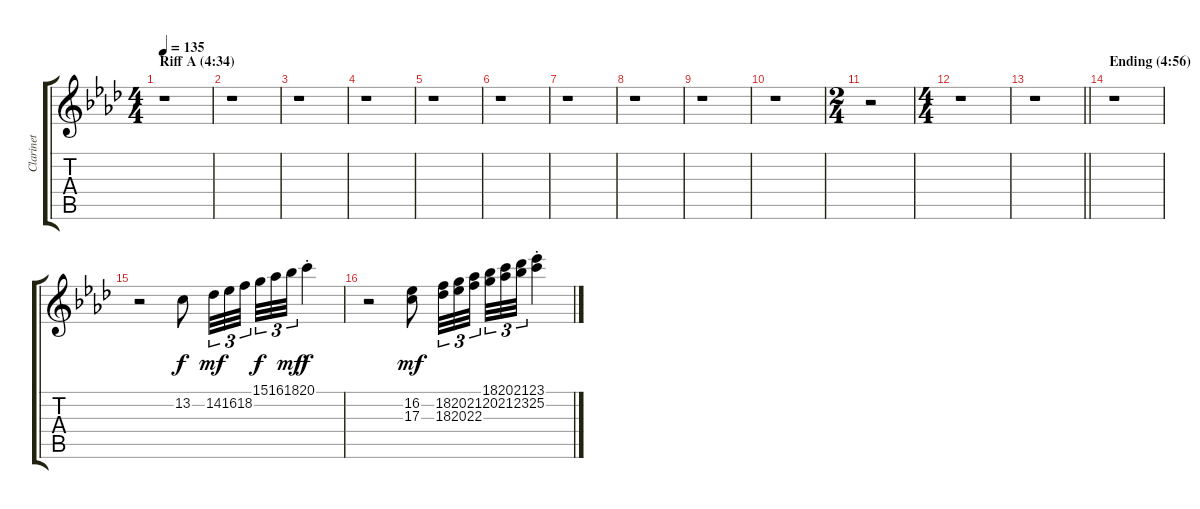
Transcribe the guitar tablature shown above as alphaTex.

\track ("Clarinet" "Clarinet") {instrument clarinet}
\staff {score tabs}
\tuning (E4 B3 G3 D3 A2 E2) {hide}
\ts (4 4)
\section ("" "Riff A (4:34)")
\tempo 135
\clef g2
\ks fminor
r.1{dy mf} |
r.1 |
r.1 |
r.1 |
r.1 |
r.1 |
r.1 |
r.1 |
r.1 |
r.1 |
\ts (2 4)
r.2 |
\ts (4 4)
r.1 |
\barLineRight lightlight
r.1 |
\section ("" "Ending (4:56)")
r.1 |
r.2 13.2.8{dy f} 14.2.32{tu (3 2) dy mf} 16.2.32{tu (3 2)} 18.2.32{tu (3 2) beam splitsecondary} 15.1.32{tu (3 2) dy f} 16.1.32{tu (3 2)} 18.1.32{tu (3 2) dy mf} 20.1{st}.4{dy f} |
r.2 (16.2 17.3).8{dy mf} (18.2 18.3).32{tu (3 2)} (20.2 20.3).32{tu (3 2)} (21.2 22.3).32{tu (3 2) beam splitsecondary} (18.1 20.2).32{tu (3 2)} (20.1 21.2).32{tu (3 2)} (21.1 23.2).32{tu (3 2)} (23.1{st} 25.2{st}).4
